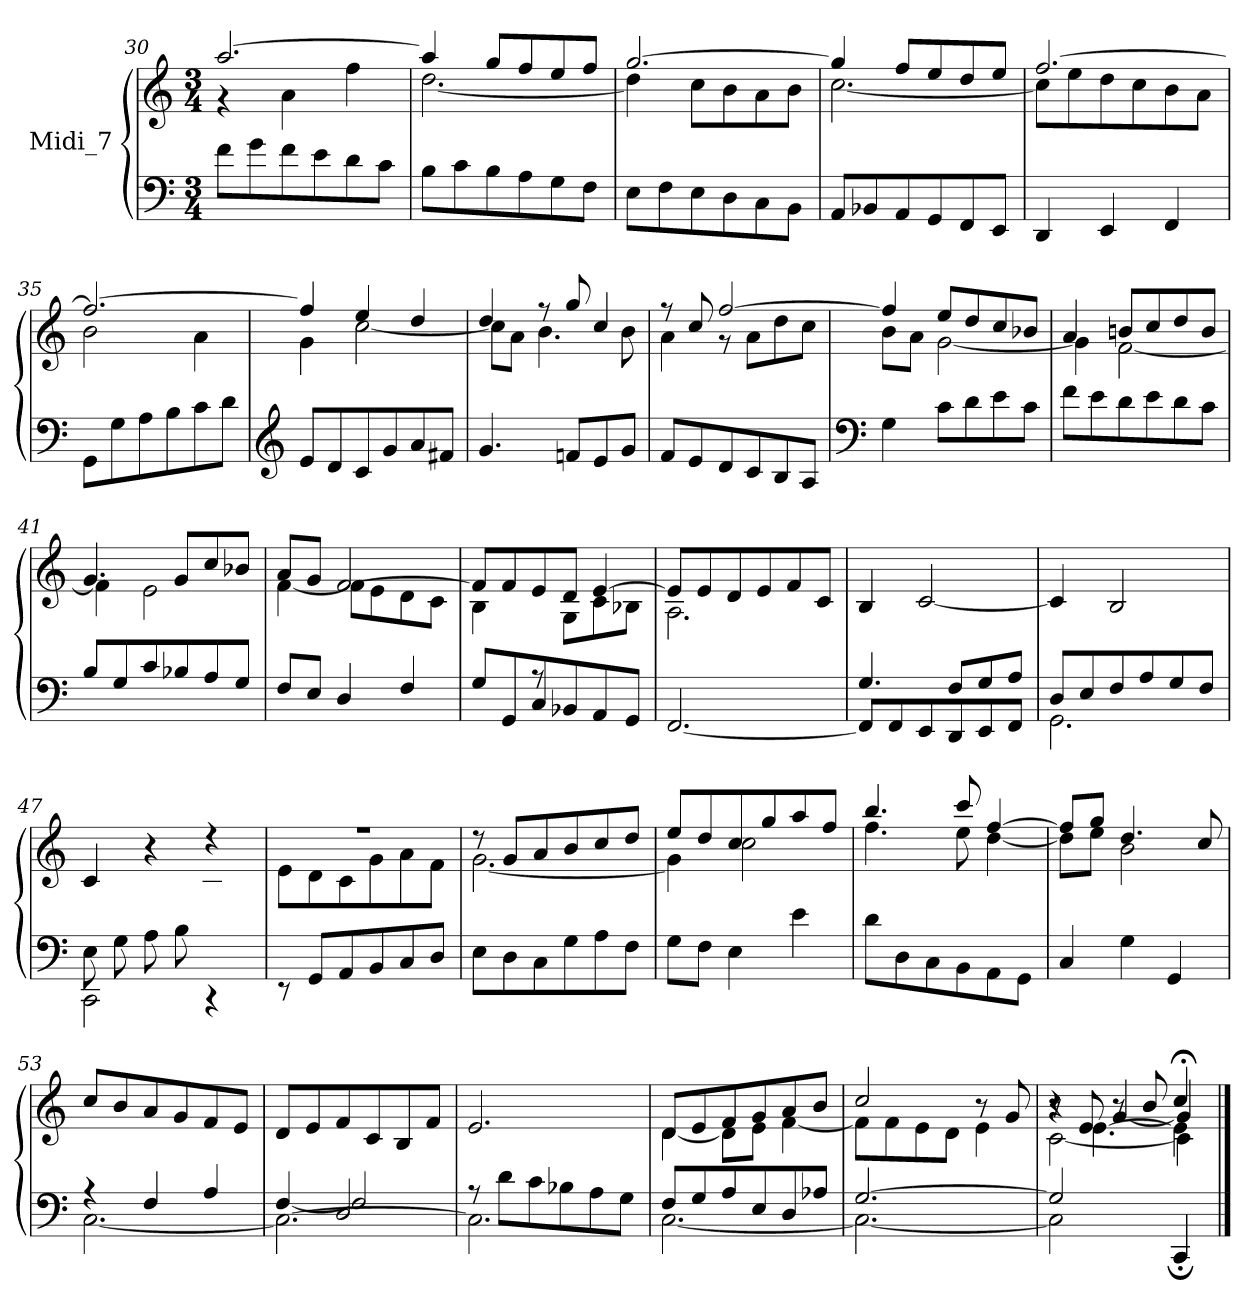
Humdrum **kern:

**kern	**kern
*part1	*part1
*staff2	*staff1
*I"Midi_7	*
*clefF4	*clefG2
*k[]	*k[]
*C:	*C:
*M3/4	*M3/4
=30	=30
*	*^
8fL	[2.aa/	4r
8g	.	.
8f	.	4a\
8e	.	.
8d	.	4ff\
8cJ	.	.
!!LO:LB:g=z	!!
=31	=31	=31
8BL	4aa/]	[2.dd\
8c	.	.
8B	8gg/L	.
8A	8ff/	.
8G	8ee/	.
8FJ	8ff/J	.
=32	=32	=32
8EL	[2.gg/	4dd\]
8F	.	.
8E	.	8cc\L
8D	.	8b\
8C	.	8a\
8BBJ	.	8b\J
=33	=33	=33
8AA/L	4gg/]	[2.cc\
8BB-X/	.	.
8AA/	8ffL	.
8GG/	8ee	.
8FF/	8dd	.
8EE/J	8eeJ	.
=34	=34	=34
4DD/	[2.ff/	8ccL]
.	.	8ee
4EE/	.	8dd
.	.	8cc
4FF/	.	8b
.	.	8aJ
=35	=35	=35
8GGL	2.ff/_	2b\
8G	.	.
8A	.	.
8B	.	.
8c	.	4a\
8dJ	.	.
!!LO:LB:g=z	!!
=36	=36	=36
*clefG2	*	*
8eL	4ff/]	4g\
8d	.	.
8c	4ee/	[2cc\
8g	.	.
8a	4dd/	.
8f#XJ	.	.
=37	=37	=37
4.g	4dd/	8cc\L]
.	.	8a\J
.	8r	4.b\
8fnL	8gg/	.
8e	4cc/	.
8gJ	.	8b\
=38	=38	=38
8fL	8r	4a\
8e	8cc/	.
8d	[2ff/	8r
8c	.	8aL
8B	.	8dd
8AJ	.	8ccJ
=39	=39	=39
*clefF4	*	*
4G	4ff/]	8b\L
.	.	8a\J
8cL	8eeL	[2g\
8d	8dd	.
8e	8cc	.
8cJ	8b-XJ	.
=40	=40	=40
8fL	4a/	4g\]
8e	.	.
8d	8bn/L	[2f\
8e	8cc/	.
8d	8dd/	.
8cJ	8b/J	.
!!LO:LB:g=z	!!
=41	=41	=41
*^	*	*
!	!LO:N:vis=1	!	!
8BL	2.ryy	4.g/	4f\]
8G	.	.	.
8c	.	.	2e\
8B-X	.	8g/L	.
8A	.	8cc/	.
8GJ	.	8b-X/J	.
=42	=42	=42	=42
!	!LO:N:vis=1	!	!
8FL	2.ryy	8a/L	[4f\
8EJ	.	8g/J	.
4D	.	[2f/	8f\L]
.	.	.	8e\
4F	.	.	8d\
.	.	.	8c\J
=43	=43	=43	=43
*	*	*	*^
4ryy	8G/L	8fL]	4B\	4.ryy
.	8GG/	8f	.	.
8r	8C/	8e	2ryy	.
4.ryy	8BB-X/	8dJ	.	8G\L
.	8AA/	[4e/	.	8c\
.	8GG/J	.	.	8B-X\J
*v	*v	*	*	*
=44	=44	=44	=44
[2.FF/	8e/L]	4ryy	2.A\
.	8e/	.	.
.	8d/	2ryy	.
.	8e/	.	.
.	8f/	.	.
.	8c/J	.	.
*	*v	*v	*v
=45	=45
*^	*
!	!LO:N:vis=1	!
*	*^	*
4.G/	2.ryy	8FFL]	4B/
.	.	8FF	.
.	.	8EE	[2c/
8F/L	.	8DD	.
8G/	.	8EE	.
8A/J	.	8FFJ	.
!!LO:LB:g=z
=46	=46	=46	=46
!	!LO:N:vis=1	!	!
8D/L	2.ryy	2.GG\	4c/]
8E/	.	.	.
8F/	.	.	2B/
8A/	.	.	.
8G/	.	.	.
8F/J	.	.	.
=47	=47	=47	=47
!	!LO:N:vis=1	!	!
*	*	*	*^
8E\L	2.ryy	2CC\	4c/	2ryy
8G\	.	.	.	.
8A\	.	.	4r	.
8B\	.	.	.	.
4ryy	.	4r	4r	8c\
.	.	.	.	8d\J
*v	*v	*v	*	*
=48	=48	=48
!LO:N:vis=1	!LO:N:vis=1	!
*^	*	*
2.ryy	8r	2.r	8eL
.	8GG/L	.	8d
.	8AA/	.	8c
.	8BB/	.	8g
.	8C/	.	8a
.	8D/J	.	8fJ
=49	=49	=49	=49
!LO:N:vis=1	!	!	!
2.ryy	8E\L	8r	[2.g\
.	8D\	8gL	.
.	8C\	8a	.
.	8G\	8b	.
.	8A\	8cc	.
.	8F\J	8ddJ	.
=50	=50	=50	=50
!LO:N:vis=1	!	!	!
2.ryy	8G\L	8ee/L	4g\]
.	8F\J	8dd/	.
.	4E\	8cc/	2cc\
.	.	8gg/	.
.	4e\	8aa/	.
.	.	8ff/J	.
!!LO:LB:g=z	!!
=51	=51	=51	=51
!LO:N:vis=1	!	!	!
2.ryy	8d\L	4.bb/	4.ff\
.	8D\	.	.
.	8C\	.	.
.	8BB\	8ccc/	8ee\
.	8AA\	[4ff/	[4dd\
.	8GG\J	.	.
=52	=52	=52	=52
!LO:N:vis=1	!	!	!
2.ryy	4C/	8ff/L]	8dd\L]
.	.	8gg/J	8ee\J
.	4G\	4.dd/	2b\
.	4GG/	.	.
.	.	8cc/	.
=53	=53	=53	=53
!	!	!	!LO:N:vis=1
4r	[2.C\	8cc/L	2.ryy
.	.	8b/	.
4F/	.	8a/	.
.	.	8g/	.
4A/	.	8f/	.
.	.	8e/J	.
=54	=54	=54	=54
*	*^	*	*
4ryy	[4F/	2.C\_	8dL	4ryy
.	.	.	8e	.
2D/	2F/]	.	8f	2ryy
.	.	.	8c	.
.	.	.	8B	.
.	.	.	8fJ	.
!!LO:LB:g=z
=55	=55	=55	=55	=55
*	*	*	*^	*^
!	!	!	!	!	!LO:N:vis=1	!LO:N:vis=1
8ryy	8r	2.C\]	2.e/	8ryy	2.ryy	2.ryy
8d\L	8ryy	.	.	2ryy	.	.
8c\	2ryy	.	.	.	.	.
8B-X\	.	.	.	.	.	.
8A\	.	.	.	.	.	.
8G\J	.	.	.	8ryy	.	.
*	*v	*v	*	*	*	*
=56	=56	=56	=56	=56	=56
!	!	!	!	!LO:N:vis=1	!LO:N:vis=1
8FL	[2.C\	8d/L	[4d\	2.ryy	2.ryy
8G	.	8e/	.	.	.
8A	.	8f/	8d\L]	.	.
8E	.	8g/	8e\J	.	.
8D	.	8a/	[4f\	.	.
8A-XJ	.	8b/J	.	.	.
=57	=57	=57	=57	=57	=57
!	!	!	!	!LO:N:vis=1	!LO:N:vis=1
[2.G/	2.C\_	2cc/	8f\L]	2.ryy	2.ryy
.	.	.	8f\	.	.
.	.	.	8e\	.	.
.	.	.	8d\J	.	.
.	.	8r	4e\	.	.
.	.	8g/	.	.	.
=58	=58	=58	=58	=58	=58
2G/]	2C\]	4r	8ryy	8r	[2c\
.	.	.	8e/	[4.e\	.
.	.	8r	[4g/	.	.
.	.	8b/	.	.	.
4CC/	4CC;/	4cc/	4g/]	4e\]	4c;<\]
*v	*v	*	*	*	*
*	*v	*v	*v	*v
==	==
*-	*-
